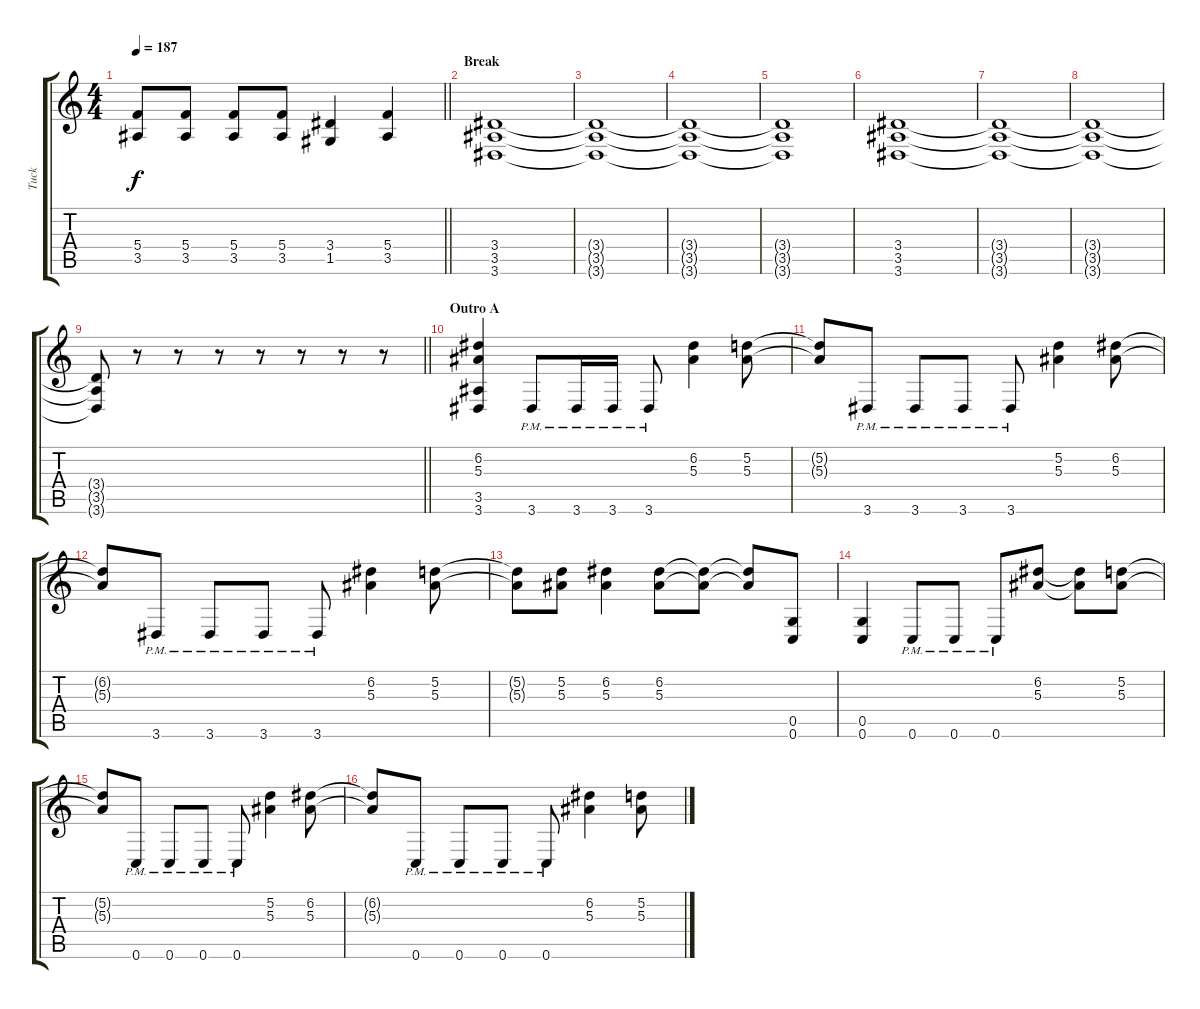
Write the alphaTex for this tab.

\track ("Tuck" "Tuck") {instrument overdrivenguitar}
\staff {score tabs}
\tuning (D4 A3 F3 C3 G2 C2) {hide}
\ts (4 4)
\tempo 187
\clef g2
\barLineRight lightlight
\ks c
(5.4 3.5).8{dy f} (5.4 3.5).8 (5.4 3.5).8 (5.4 3.5).8 (3.4 1.5).4 (5.4 3.5).4 |
\section ("" "Break")
(3.4 3.5 3.6).1 |
(3.4{t} 3.5{t} 3.6{t}).1 |
(3.4{t} 3.5{t} 3.6{t}).1 |
(3.4{t} 3.5{t} 3.6{t}).1 |
(3.4 3.5 3.6).1 |
(3.4{t} 3.5{t} 3.6{t}).1 |
(3.4{t} 3.5{t} 3.6{t}).1 |
\barLineRight lightlight
(3.4{t} 3.5{t} 3.6{t}).8 r.8 r.8 r.8 r.8 r.8 r.8 r.8 |
\section ("" "Outro A")
(6.2 5.3 3.5 3.6).4 3.6{pm}.8 3.6{pm}.16 3.6{pm}.16 3.6{pm}.8 (6.2 5.3).4 (5.2 5.3).8 |
(5.2{t} 5.3{t}).8 3.6{pm}.8 3.6{pm}.8 3.6{pm}.8 3.6{pm}.8 (5.2 5.3).4 (6.2 5.3).8 |
(6.2{t} 5.3{t}).8 3.6{pm}.8 3.6{pm}.8 3.6{pm}.8 3.6{pm}.8 (6.2 5.3).4 (5.2 5.3).8 |
(5.2{t} 5.3{t}).8 (5.2 5.3).8 (6.2 5.3).4 (6.2 5.3).8 (6.2{t} 5.3{t}).8 (6.2{t} 5.3{t}).8 (0.5 0.6).8 |
(0.5 0.6).4 0.6{pm}.8 0.6{pm}.8 0.6{pm}.8 (6.2 5.3).8 (6.2{t} 5.3{t}).8 (5.2 5.3).8 |
(5.2{t} 5.3{t}).8 0.6{pm}.8 0.6{pm}.8 0.6{pm}.8 0.6{pm}.8 (5.2 5.3).4 (6.2 5.3).8 |
(6.2{t} 5.3{t}).8 0.6{pm}.8 0.6{pm}.8 0.6{pm}.8 0.6{pm}.8 (6.2 5.3).4 (5.2 5.3).8
